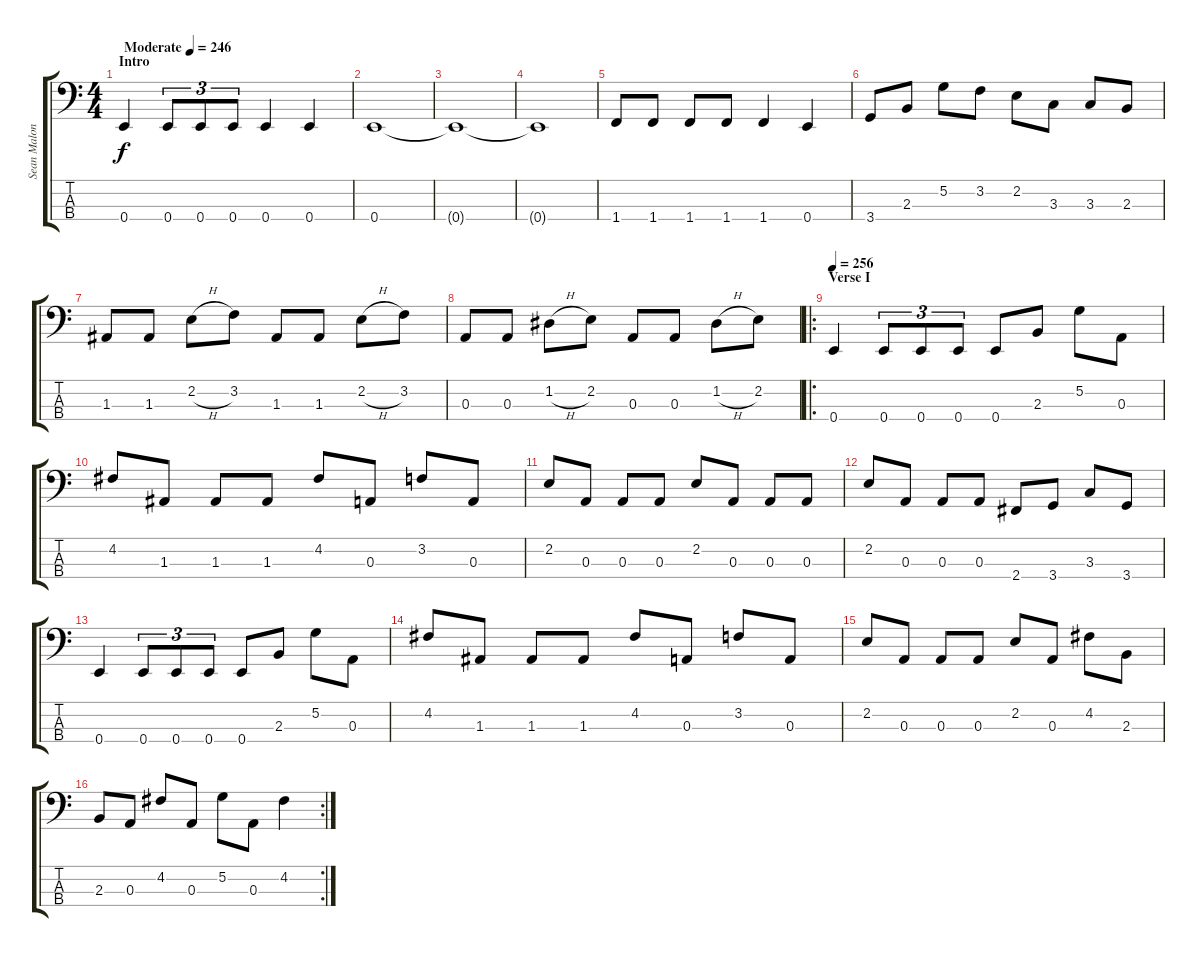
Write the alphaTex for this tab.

\track ("Sean Malone (fretless bass)" "Sean Malon") {instrument fretlessbass}
\staff {score tabs}
\tuning (G2 D2 A1 E1) {hide}
\ts (4 4)
\section ("" "Intro")
\tempo (246 "Moderate")
\clef f4
\ks c
0.4.4{dy f instrument fretlessbass} 0.4.8{tu (3 2)} 0.4.8{tu (3 2)} 0.4.8{tu (3 2)} 0.4.4 0.4.4 |
0.4.1 |
0.4{t}.1 |
0.4{t}.1 |
1.4.8 1.4.8 1.4.8 1.4.8 1.4.4 0.4.4 |
3.4.8 2.3.8 5.2.8 3.2.8 2.2.8 3.3.8 3.3.8 2.3.8 |
1.3.8 1.3.8 2.2{h}.8 3.2.8 1.3.8 1.3.8 2.2{h}.8 3.2.8 |
0.3.8 0.3.8 1.2{h}.8 2.2.8 0.3.8 0.3.8 1.2{h}.8 2.2.8 |
\ro
\section ("" "Verse I")
\tempo 256
0.4.4 0.4.8{tu (3 2)} 0.4.8{tu (3 2)} 0.4.8{tu (3 2)} 0.4.8 2.3.8 5.2.8 0.3.8 |
4.2.8 1.3.8 1.3.8 1.3.8 4.2.8 0.3.8 3.2.8 0.3.8 |
2.2.8 0.3.8 0.3.8 0.3.8 2.2.8 0.3.8 0.3.8 0.3.8 |
2.2.8 0.3.8 0.3.8 0.3.8 2.4.8 3.4.8 3.3.8 3.4.8 |
0.4.4 0.4.8{tu (3 2)} 0.4.8{tu (3 2)} 0.4.8{tu (3 2)} 0.4.8 2.3.8 5.2.8 0.3.8 |
4.2.8 1.3.8 1.3.8 1.3.8 4.2.8 0.3.8 3.2.8 0.3.8 |
2.2.8 0.3.8 0.3.8 0.3.8 2.2.8 0.3.8 4.2.8 2.3.8 |
\rc 2
2.3.8 0.3.8 4.2.8 0.3.8 5.2.8 0.3.8 4.2.4
